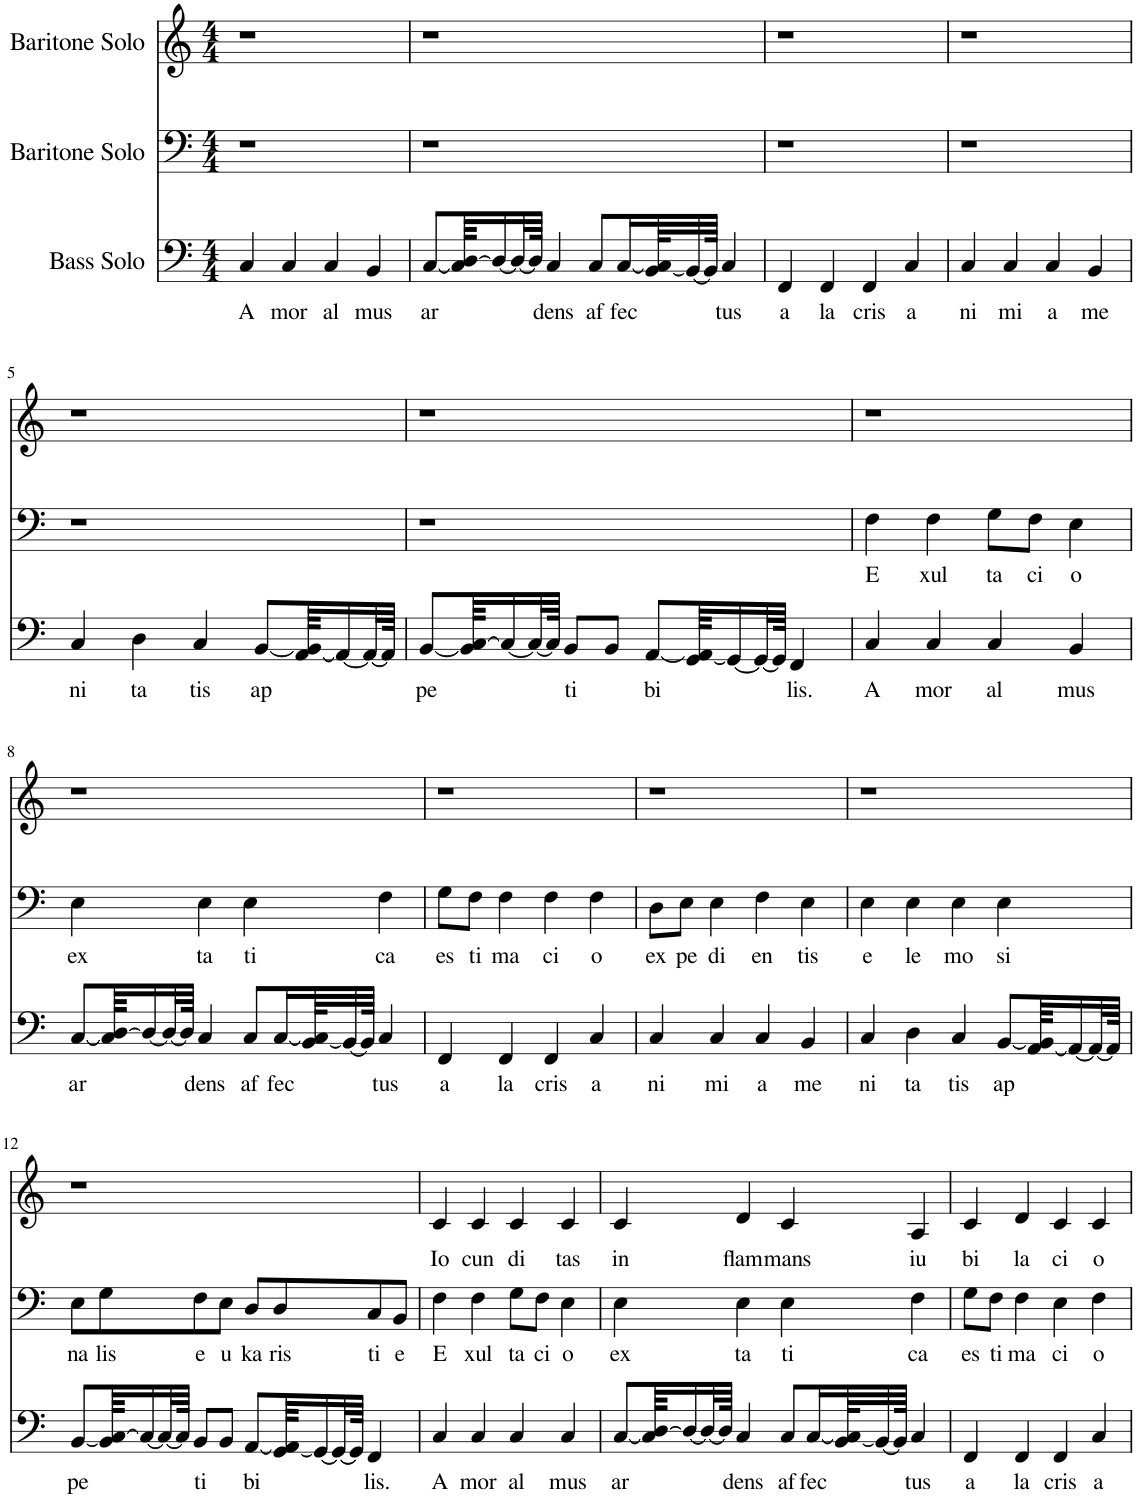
**kern	**text	**kern	**text	**kern	**text
*part3	*part3	*part2	*part2	*part1	*part1
*staff3	*staff3	*staff2	*staff2	*staff1	*staff1
*I"Bass Solo	*	*I"Baritone Solo	*	*I"Baritone Solo	*
*clefF4	*	*clefF4	*	*clefG2	*
*k[]	*	*k[]	*	*k[]	*
*M4/4	*	*M4/4	*	*M4/4	*
=1	=1	=1	=1	=1	=1
!	!LO:LY:b	!	!	!	!
4C/	A	1r	.	1r	.
!	!LO:LY:b	!	!	!	!
4C/	mor	.	.	.	.
!	!LO:LY:b	!	!	!	!
4C/	al	.	.	.	.
!	!LO:LY:b	!	!	!	!
4BB/	mus	.	.	.	.
=2	=2	=2	=2	=2	=2
!	!LO:LY:b	!	!	!	!
[8C/L	ar	1r	.	1r	.
64C/] [64D/KKL	.	.	.	.	.
16D/_	.	.	.	.	.
32D/L_	.	.	.	.	.
64D/JJJk]	.	.	.	.	.
!	!LO:LY:b	!	!	!	!
4C/	dens	.	.	.	.
!	!LO:LY:b	!	!	!	!
8C/L	af	.	.	.	.
!	!LO:LY:b	!	!	!	!
[16C/L	fec	.	.	.	.
[64BB/ 64C/]KL	.	.	.	.	.
32BB/_	.	.	.	.	.
64BB/JJJk]	.	.	.	.	.
!	!LO:LY:b	!	!	!	!
4C/	tus	.	.	.	.
=3	=3	=3	=3	=3	=3
!	!LO:LY:b	!	!	!	!
4FF/	a	1r	.	1r	.
!	!LO:LY:b	!	!	!	!
4FF/	la	.	.	.	.
!	!LO:LY:b	!	!	!	!
4FF/	cris	.	.	.	.
!	!LO:LY:b	!	!	!	!
4C/	a	.	.	.	.
=4	=4	=4	=4	=4	=4
!	!LO:LY:b	!	!	!	!
4C/	ni	1r	.	1r	.
!	!LO:LY:b	!	!	!	!
4C/	mi	.	.	.	.
!	!LO:LY:b	!	!	!	!
4C/	a	.	.	.	.
!	!LO:LY:b	!	!	!	!
4BB/	me	.	.	.	.
!!LO:LB:g=z
=5	=5	=5	=5	=5	=5
!	!LO:LY:b	!	!	!	!
4C/	ni	1r	.	1r	.
!	!LO:LY:b	!	!	!	!
4D\	ta	.	.	.	.
!	!LO:LY:b	!	!	!	!
4C/	tis	.	.	.	.
!	!LO:LY:b	!	!	!	!
[8BB/L	ap	.	.	.	.
[64AA/ 64BB/]KKL	.	.	.	.	.
16AA/_	.	.	.	.	.
32AA/L_	.	.	.	.	.
64AA/JJJk]	.	.	.	.	.
=6	=6	=6	=6	=6	=6
!	!LO:LY:b	!	!	!	!
[8BB/L	pe	1r	.	1r	.
64BB/] [64C/KKL	.	.	.	.	.
16C/_	.	.	.	.	.
32C/L_	.	.	.	.	.
64C/JJJk]	.	.	.	.	.
!	!LO:LY:b	!	!	!	!
8BB/L	ti	.	.	.	.
8BB/J	.	.	.	.	.
!	!LO:LY:b	!	!	!	!
[8AA/L	bi	.	.	.	.
[64GG/ 64AA/]KKL	.	.	.	.	.
16GG/_	.	.	.	.	.
32GG/L_	.	.	.	.	.
64GG/JJJk]	.	.	.	.	.
!	!LO:LY:b	!	!	!	!
4FF/	lis.	.	.	.	.
=7	=7	=7	=7	=7	=7
!	!LO:LY:b	!	!LO:LY:b	!	!
4C/	A	4F\	E	1r	.
!	!LO:LY:b	!	!LO:LY:b	!	!
4C/	mor	4F\	xul	.	.
!	!LO:LY:b	!	!LO:LY:b	!	!
4C/	al	8G\L	ta	.	.
!	!	!	!LO:LY:b	!	!
.	.	8F\J	ci	.	.
!	!LO:LY:b	!	!LO:LY:b	!	!
4BB/	mus	4E\	o	.	.
!!LO:LB:g=z
=8	=8	=8	=8	=8	=8
!	!LO:LY:b	!	!LO:LY:b	!	!
[8C/L	ar	4E\	ex	1r	.
64C/] [64D/KKL	.	.	.	.	.
16D/_	.	.	.	.	.
32D/L_	.	.	.	.	.
64D/JJJk]	.	.	.	.	.
!	!LO:LY:b	!	!LO:LY:b	!	!
4C/	dens	4E\	ta	.	.
!	!LO:LY:b	!	!LO:LY:b	!	!
8C/L	af	4E\	ti	.	.
!	!LO:LY:b	!	!	!	!
[16C/L	fec	.	.	.	.
[64BB/ 64C/]KL	.	.	.	.	.
32BB/_	.	.	.	.	.
64BB/JJJk]	.	.	.	.	.
!	!LO:LY:b	!	!LO:LY:b	!	!
4C/	tus	4F\	ca	.	.
=9	=9	=9	=9	=9	=9
!	!LO:LY:b	!	!LO:LY:b	!	!
4FF/	a	8G\L	es	1r	.
!	!	!	!LO:LY:b	!	!
.	.	8F\J	ti	.	.
!	!LO:LY:b	!	!LO:LY:b	!	!
4FF/	la	4F\	ma	.	.
!	!LO:LY:b	!	!LO:LY:b	!	!
4FF/	cris	4F\	ci	.	.
!	!LO:LY:b	!	!LO:LY:b	!	!
4C/	a	4F\	o	.	.
=10	=10	=10	=10	=10	=10
!	!LO:LY:b	!	!LO:LY:b	!	!
4C/	ni	8D\L	ex	1r	.
!	!	!	!LO:LY:b	!	!
.	.	8E\J	pe	.	.
!	!LO:LY:b	!	!LO:LY:b	!	!
4C/	mi	4E\	di	.	.
!	!LO:LY:b	!	!LO:LY:b	!	!
4C/	a	4F\	en	.	.
!	!LO:LY:b	!	!LO:LY:b	!	!
4BB/	me	4E\	tis	.	.
=11	=11	=11	=11	=11	=11
!	!LO:LY:b	!	!LO:LY:b	!	!
4C/	ni	4E\	e	1r	.
!	!LO:LY:b	!	!LO:LY:b	!	!
4D\	ta	4E\	le	.	.
!	!LO:LY:b	!	!LO:LY:b	!	!
4C/	tis	4E\	mo	.	.
!	!LO:LY:b	!	!LO:LY:b	!	!
[8BB/L	ap	4E\	si	.	.
[64AA/ 64BB/]KKL	.	.	.	.	.
16AA/_	.	.	.	.	.
32AA/L_	.	.	.	.	.
64AA/JJJk]	.	.	.	.	.
!!LO:LB:g=z
=12	=12	=12	=12	=12	=12
!	!LO:LY:b	!	!LO:LY:b	!	!
[8BB/L	pe	8E\L	na	1r	.
!	!	!	!LO:LY:b	!	!
64BB/] [64C/KKL	.	8G\	lis	.	.
16C/_	.	.	.	.	.
32C/L_	.	.	.	.	.
64C/JJJk]	.	.	.	.	.
!	!LO:LY:b	!	!LO:LY:b	!	!
8BB/L	ti	8F\	e	.	.
!	!	!	!LO:LY:b	!	!
8BB/J	.	8E\J	u	.	.
!	!LO:LY:b	!	!LO:LY:b	!	!
[8AA/L	bi	8D/L	ka	.	.
!	!	!	!LO:LY:b	!	!
[64GG/ 64AA/]KKL	.	8D/	ris	.	.
16GG/_	.	.	.	.	.
32GG/L_	.	.	.	.	.
64GG/JJJk]	.	.	.	.	.
!	!LO:LY:b	!	!LO:LY:b	!	!
4FF/	lis.	8C/	ti	.	.
!	!	!	!LO:LY:b	!	!
.	.	8BB/J	e	.	.
=13	=13	=13	=13	=13	=13
!	!LO:LY:b	!	!LO:LY:b	!	!LO:LY:b
4C/	A	4F\	E	4c/	Io
!	!LO:LY:b	!	!LO:LY:b	!	!LO:LY:b
4C/	mor	4F\	xul	4c/	cun
!	!LO:LY:b	!	!LO:LY:b	!	!LO:LY:b
4C/	al	8G\L	ta	4c/	di
!	!	!	!LO:LY:b	!	!
.	.	8F\J	ci	.	.
!	!LO:LY:b	!	!LO:LY:b	!	!LO:LY:b
4C/	mus	4E\	o	4c/	tas
=14	=14	=14	=14	=14	=14
!	!LO:LY:b	!	!LO:LY:b	!	!LO:LY:b
[8C/L	ar	4E\	ex	4c/	in
64C/] [64D/KKL	.	.	.	.	.
16D/_	.	.	.	.	.
32D/L_	.	.	.	.	.
64D/JJJk]	.	.	.	.	.
!	!LO:LY:b	!	!LO:LY:b	!	!LO:LY:b
4C/	dens	4E\	ta	4d/	flam
!	!LO:LY:b	!	!LO:LY:b	!	!LO:LY:b
8C/L	af	4E\	ti	4c/	mans
!	!LO:LY:b	!	!	!	!
[16C/L	fec	.	.	.	.
[64BB/ 64C/]KL	.	.	.	.	.
32BB/_	.	.	.	.	.
64BB/JJJk]	.	.	.	.	.
!	!LO:LY:b	!	!LO:LY:b	!	!LO:LY:b
4C/	tus	4F\	ca	4A/	iu
=15	=15	=15	=15	=15	=15
!	!LO:LY:b	!	!LO:LY:b	!	!LO:LY:b
4FF/	a	8G\L	es	4c/	bi
!	!	!	!LO:LY:b	!	!
.	.	8F\J	ti	.	.
!	!LO:LY:b	!	!LO:LY:b	!	!LO:LY:b
4FF/	la	4F\	ma	4d/	la
!	!LO:LY:b	!	!LO:LY:b	!	!LO:LY:b
4FF/	cris	4E\	ci	4c/	ci
!	!LO:LY:b	!	!LO:LY:b	!	!LO:LY:b
4C/	a	4F\	o	4c/	o
=	=	=	=	=	=
*-	*-	*-	*-	*-	*-
